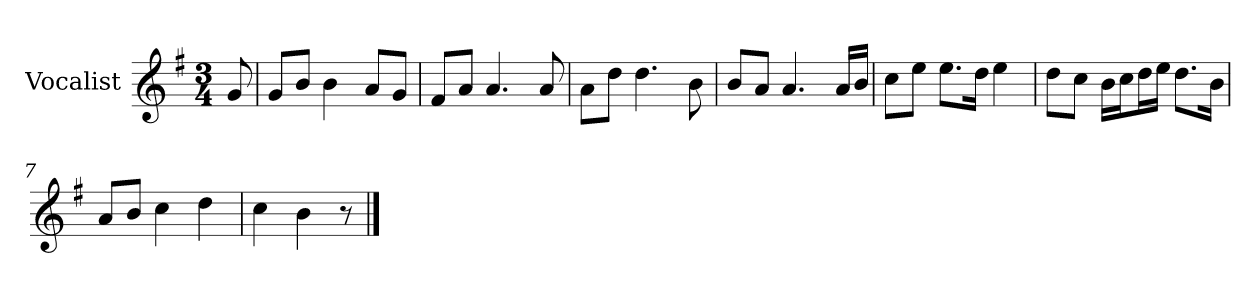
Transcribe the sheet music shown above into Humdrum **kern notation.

**kern
*part1
*staff1
*I"Vocalist
*k[f#]
*G:
*M3/4
=
8g
=1
8gL
8bJ
4b
8aL
8gJ
=2
8f#L
8aJ
4.a
8a
=3
8aL
8ddJ
4.dd
8b
=4
8bL
8aJ
4.a
16aLL
16bJJ
=5
8ccL
8eeJ
8.eeL
16ddJk
4ee
=6
8ddL
8ccJ
16bLL
16ccJ
16ddL
16eeJJ
8.ddL
16bJk
=7
8aL
8bJ
4cc
4dd
=8
4cc
4b
8r
==
*-
